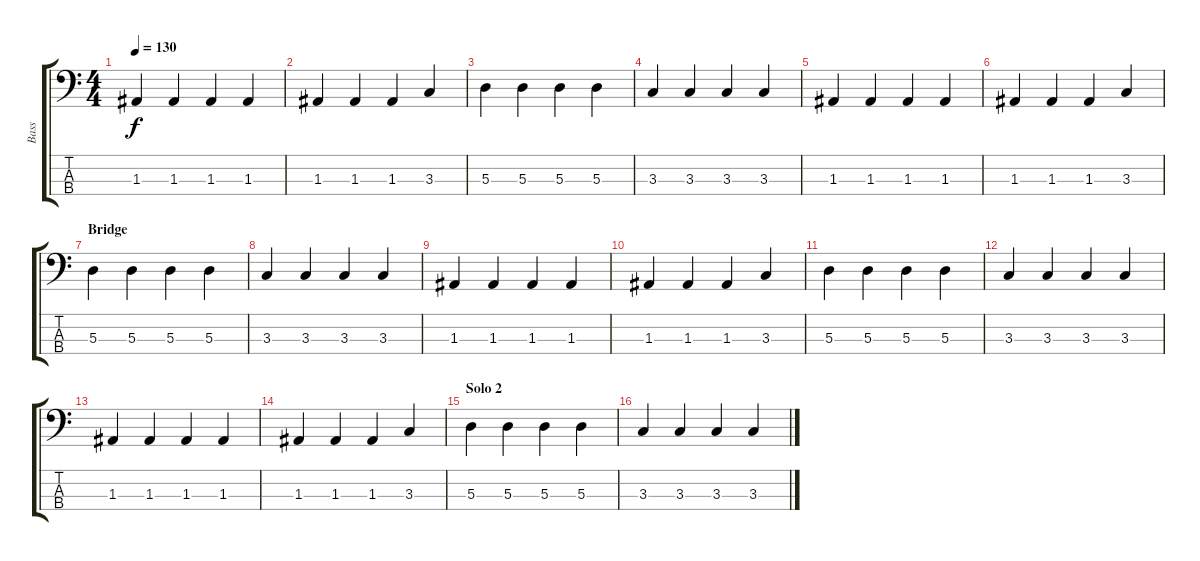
\track ("Bass" "Bass") {instrument electricbasspick}
\staff {score tabs}
\tuning (G2 D2 A1 E1) {hide}
\ts (4 4)
\tempo 130
\clef f4
\ks c
1.3.4{dy f} 1.3.4 1.3.4 1.3.4 |
1.3.4 1.3.4 1.3.4 3.3.4 |
5.3.4 5.3.4 5.3.4 5.3.4 |
3.3.4 3.3.4 3.3.4 3.3.4 |
1.3.4 1.3.4 1.3.4 1.3.4 |
1.3.4 1.3.4 1.3.4 3.3.4 |
\section ("" "Bridge")
5.3.4 5.3.4 5.3.4 5.3.4 |
3.3.4 3.3.4 3.3.4 3.3.4 |
1.3.4 1.3.4 1.3.4 1.3.4 |
1.3.4 1.3.4 1.3.4 3.3.4 |
5.3.4 5.3.4 5.3.4 5.3.4 |
3.3.4 3.3.4 3.3.4 3.3.4 |
1.3.4 1.3.4 1.3.4 1.3.4 |
1.3.4 1.3.4 1.3.4 3.3.4 |
\section ("" "Solo 2")
5.3.4 5.3.4 5.3.4 5.3.4 |
3.3.4 3.3.4 3.3.4 3.3.4
